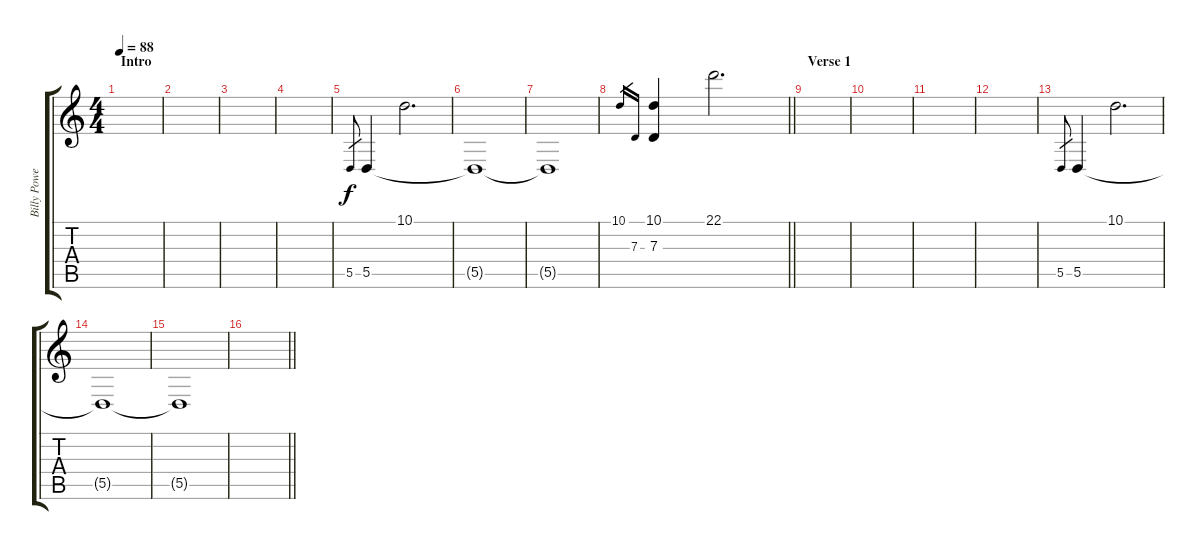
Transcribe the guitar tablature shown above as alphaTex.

\track ("Billy Powell - RH" "Billy Powe") {instrument brightacousticpiano}
\staff {score tabs}
\tuning (E4 B3 G3 D3 A2 E2) {hide}
\ts (4 4)
\section ("" "Intro")
\tempo 88
\clef g2
\ks c
|
|
|
|
5.5.8{gr} 5.5.4 10.1.2{d} |
5.5{t}.1 |
5.5{t}.1 |
\barLineRight lightlight
10.1.16{gr} 7.3.16{gr} (10.1 7.3).4 22.1.2{d} |
\section ("" "Verse 1")
|
|
|
|
5.5.8{gr} 5.5.4 10.1.2{d} |
5.5{t}.1 |
5.5{t}.1 |
\barLineRight lightlight
